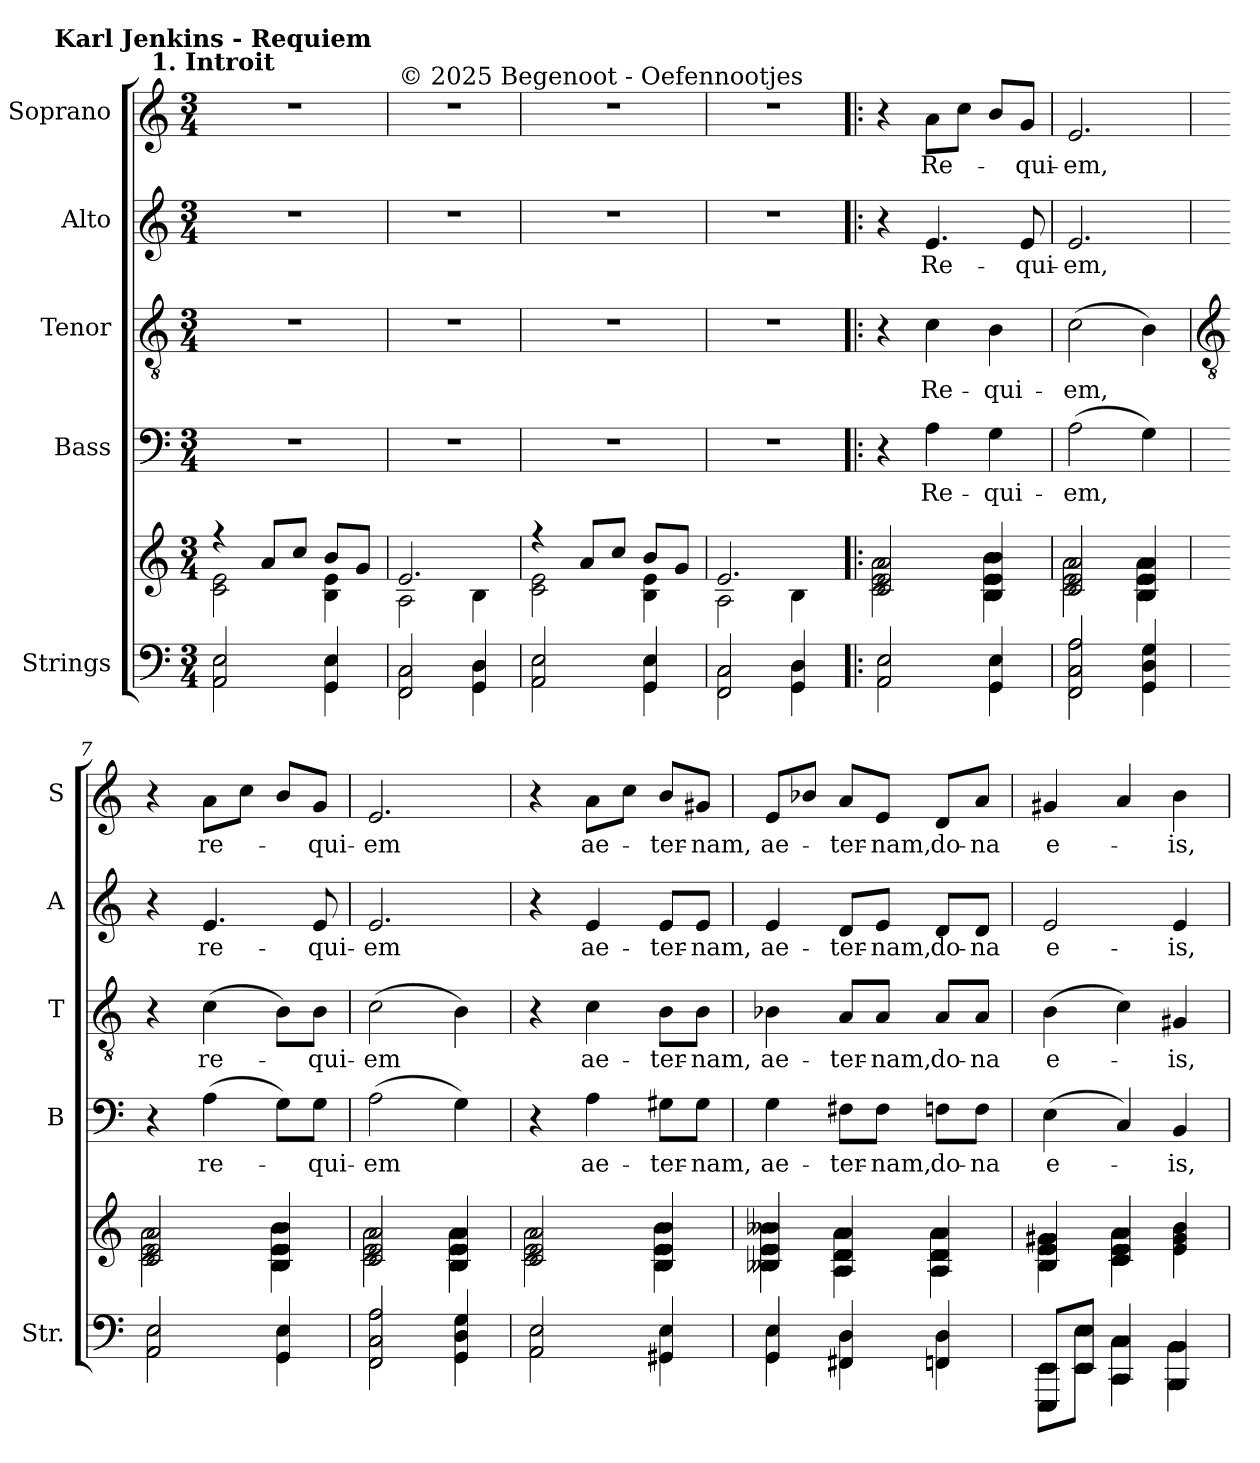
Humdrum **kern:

**kern	**kern	**kern	**text	**kern	**text	**kern	**text	**kern	**text
*part5	*part5	*part4	*part4	*part3	*part3	*part2	*part2	*part1	*part1
*staff6	*staff5	*staff4	*staff4	*staff3	*staff3	*staff2	*staff2	*staff1	*staff1
*I"Strings	*	*I"Bass	*	*I"Tenor	*	*I"Alto	*	*I"Soprano	*
*I'Str.	*	*I'B	*	*I'T	*	*I'A	*	*I'S	*
*clefF4	*clefG2	*clefF4	*	*clefGv2	*	*clefG2	*	*clefG2	*
*k[]	*k[]	*k[]	*	*k[]	*	*k[]	*	*k[]	*
*C:	*C:	*C:	*	*C:	*	*C:	*	*C:	*
*M3/4	*M3/4	*M3/4	*	*M3/4	*	*M3/4	*	*M3/4	*
=1	=1	=1	=1	=1	=1	=1	=1	=1	=1
*^	*^	*	*	*	*	*	*	*	*
!	!	!	!	!	!	!	!	!	!	!LO:TX:a:B:cj:t=Karl Jenkins - Requiem\n1. Introit	!
!	!	!	!	!LO:N:vis=1	!	!LO:N:vis=1	!	!LO:N:vis=1	!	!LO:N:vis=1	!
2AA/ 2E/	2AA\ 2E\	4r	2c\ 2e\	2.r	.	2.r	.	2.r	.	2.r	.
.	.	8a/L	.	.	.	.	.	.	.	.	.
.	.	8cc/J	.	.	.	.	.	.	.	.	.
4GG/ 4E/	4GG\ 4E\	8b/L	4B\ 4e\	.	.	.	.	.	.	.	.
.	.	8g/J	.	.	.	.	.	.	.	.	.
=2	=2	=2	=2	=2	=2	=2	=2	=2	=2	=2	=2
!	!	!	!	!	!	!	!	!	!	!LO:TX:a:t=© 2025 Begenoot  -  Oefennootjes	!
!	!	!	!	!LO:N:vis=1	!	!LO:N:vis=1	!	!LO:N:vis=1	!	!LO:N:vis=1	!
2FF/ 2C/	2FF\ 2C\	2.e/	2A\	2.r	.	2.r	.	2.r	.	2.r	.
4GG/ 4D/	4GG\ 4D\	.	4B\	.	.	.	.	.	.	.	.
=3	=3	=3	=3	=3	=3	=3	=3	=3	=3	=3	=3
!	!	!	!	!LO:N:vis=1	!	!LO:N:vis=1	!	!LO:N:vis=1	!	!LO:N:vis=1	!
2AA/ 2E/	2AA\ 2E\	4r	2c\ 2e\	2.r	.	2.r	.	2.r	.	2.r	.
.	.	8a/L	.	.	.	.	.	.	.	.	.
.	.	8cc/J	.	.	.	.	.	.	.	.	.
4GG/ 4E/	4GG\ 4E\	8b/L	4B\ 4e\	.	.	.	.	.	.	.	.
.	.	8g/J	.	.	.	.	.	.	.	.	.
=4	=4	=4	=4	=4	=4	=4	=4	=4	=4	=4	=4
!	!	!	!	!LO:N:vis=1	!	!LO:N:vis=1	!	!LO:N:vis=1	!	!LO:N:vis=1	!
2FF/ 2C/	2FF\ 2C\	2.e/	2A\	2.r	.	2.r	.	2.r	.	2.r	.
4GG/ 4D/	4GG\ 4D\	.	4B\	.	.	.	.	.	.	.	.
=5!|:	=5!|:	=5!|:	=5!|:	=5!|:	=5!|:	=5!|:	=5!|:	=5!|:	=5!|:	=5!|:	=5!|:
2AA/ 2E/	2AA\ 2E\	2c/ 2e/ 2a/	2c\ 2e\ 2a\	4r	.	4r	.	4r	.	4r	.
!	!	!	!	!	!LO:LY:b	!	!LO:LY:b	!	!LO:LY:b	!	!LO:LY:b
.	.	.	.	4A	Re-	4c	Re-	4.e	Re-	8aL	Re-
.	.	.	.	.	.	.	.	.	.	8ccJ	.
!	!	!	!	!	!LO:LY:b	!	!LO:LY:b	!	!	!	!
4GG/ 4E/	4GG\ 4E\	4B/ 4e/ 4b/	4B\ 4e\ 4b\	4G	-qui-	4B	-qui-	.	.	8bL	.
!	!	!	!	!	!	!	!	!	!LO:LY:b	!	!LO:LY:b
.	.	.	.	.	.	.	.	8e	-qui-	8gJ	-qui-
=6	=6	=6	=6	=6	=6	=6	=6	=6	=6	=6	=6
!	!	!	!	!	!LO:LY:b	!	!LO:LY:b	!	!LO:LY:b	!	!LO:LY:b
2FF/ 2C/ 2A/	2FF\ 2C\ 2A\	2c/ 2e/ 2a/	2c\ 2e\ 2a\	(>2A	-em,	(>2c	-em,	2.e	-em,	2.e	-em,
4GG/ 4D/ 4G/	4GG\ 4D\ 4G\	4B/ 4e/ 4a/	4B\ 4e\ 4a\	4G)	.	4B)	.	.	.	.	.
!!LO:LB:g=z
=7	=7	=7	=7	=7	=7	=7	=7	=7	=7	=7	=7
*	*	*	*	*	*	*clefGv2	*	*	*	*	*
2AA/ 2E/	2AA\ 2E\	2c/ 2e/ 2a/	2c\ 2e\ 2a\	4r	.	4r	.	4r	.	4r	.
!	!	!	!	!	!LO:LY:b	!	!LO:LY:b	!	!LO:LY:b	!	!LO:LY:b
.	.	.	.	(>4A	re-	(>4c	re-	4.e	re-	8aL	re-
.	.	.	.	.	.	.	.	.	.	8ccJ	.
4GG/ 4E/	4GG\ 4E\	4B/ 4e/ 4b/	4B\ 4e\ 4b\	8GL)	.	8BL)	.	.	.	8bL	.
!	!	!	!	!	!LO:LY:b	!	!LO:LY:b	!	!LO:LY:b	!	!LO:LY:b
.	.	.	.	8GJ	-qui-	8BJ	-qui-	8e	-qui-	8gJ	-qui-
=8	=8	=8	=8	=8	=8	=8	=8	=8	=8	=8	=8
!	!	!	!	!	!LO:LY:b	!	!LO:LY:b	!	!LO:LY:b	!	!LO:LY:b
2FF/ 2C/ 2A/	2FF\ 2C\ 2A\	2c/ 2e/ 2a/	2c\ 2e\ 2a\	(>2A	-em	(>2c	-em	2.e	-em	2.e	-em
4GG/ 4D/ 4G/	4GG\ 4D\ 4G\	4B/ 4e/ 4a/	4B\ 4e\ 4a\	4G)	.	4B)	.	.	.	.	.
=9	=9	=9	=9	=9	=9	=9	=9	=9	=9	=9	=9
2AA/ 2E/	2AA\ 2E\	2c/ 2e/ 2a/	2c\ 2e\ 2a\	4r	.	4r	.	4r	.	4r	.
!	!	!	!	!	!LO:LY:b	!	!LO:LY:b	!	!LO:LY:b	!	!LO:LY:b
.	.	.	.	4A	ae-	4c	ae-	4e	ae-	8aL	ae-
.	.	.	.	.	.	.	.	.	.	8ccJ	.
!	!	!	!	!	!LO:LY:b	!	!LO:LY:b	!	!LO:LY:b	!	!LO:LY:b
4GG#X/ 4E/	4GG#X\ 4E\	4B/ 4e/ 4b/	4B\ 4e\ 4b\	8G#XL	-ter-	8BL	-ter-	8eL	-ter-	8bL	-ter-
!	!	!	!	!	!LO:LY:b	!	!LO:LY:b	!	!LO:LY:b	!	!LO:LY:b
.	.	.	.	8G#J	-nam,	8BJ	-nam,	8eJ	-nam,	8g#XJ	-nam,
=10	=10	=10	=10	=10	=10	=10	=10	=10	=10	=10	=10
!	!	!	!	!	!LO:LY:b	!	!LO:LY:b	!	!LO:LY:b	!	!LO:LY:b
4GG/ 4E/	4GG\ 4E\	4B-X/ 4e/ 4b-X/	4B-X\ 4e\ 4b-X\	4G	ae-	4B-X	ae-	4e	ae-	8eL	ae-
.	.	.	.	.	.	.	.	.	.	8b-XJ	.
!	!	!	!	!	!LO:LY:b	!	!LO:LY:b	!	!LO:LY:b	!	!LO:LY:b
4FF#X/ 4D/	4FF#X\ 4D\	4A/ 4d/ 4a/	4A\ 4d\ 4a\	8F#XL	-ter-	8AL	-ter-	8dL	-ter-	8aL	-ter-
!	!	!	!	!	!LO:LY:b	!	!LO:LY:b	!	!LO:LY:b	!	!LO:LY:b
.	.	.	.	8F#J	-nam,	8AJ	-nam,	8eJ	-nam,	8eJ	-nam,
!	!	!	!	!	!LO:LY:b	!	!LO:LY:b	!	!LO:LY:b	!	!LO:LY:b
4FFn/ 4D/	4FFn\ 4D\	4A/ 4d/ 4a/	4A\ 4d\ 4a\	8FnL	do-	8AL	do-	8dL	do-	8dL	do-
!	!	!	!	!	!LO:LY:b	!	!LO:LY:b	!	!LO:LY:b	!	!LO:LY:b
.	.	.	.	8FJ	-na	8AJ	-na	8dJ	-na	8aJ	-na
=11	=11	=11	=11	=11	=11	=11	=11	=11	=11	=11	=11
!	!	!	!	!	!LO:LY:b	!	!LO:LY:b	!	!LO:LY:b	!	!LO:LY:b
8EEE/ 8EE/L	8EEE\ 8EE\L	4B/ 4e/ 4g#X/	4B\ 4e\ 4g#X\	(>4E	e-	(>4B	e-	2e	e-	4g#X	e-
8EE/ 8E/J	8EE\ 8E\J	.	.	.	.	.	.	.	.	.	.
4CC/ 4C/	4CC\ 4C\	4c/ 4e/ 4a/	4c\ 4e\ 4a\	4C)	.	4c)	.	.	.	4a	.
!	!	!	!	!	!LO:LY:b	!	!LO:LY:b	!	!LO:LY:b	!	!LO:LY:b
4BBB/ 4BB/	4BBB\ 4BB\	4e/ 4g#/ 4b/	4e\ 4g#\ 4b\	4BB	-is,	4G#X	-is,	4e	-is,	4b	-is,
*v	*v	*	*	*	*	*	*	*	*	*	*
*	*v	*v	*	*	*	*	*	*	*	*
=	=	=	=	=	=	=	=	=	=
*-	*-	*-	*-	*-	*-	*-	*-	*-	*-
